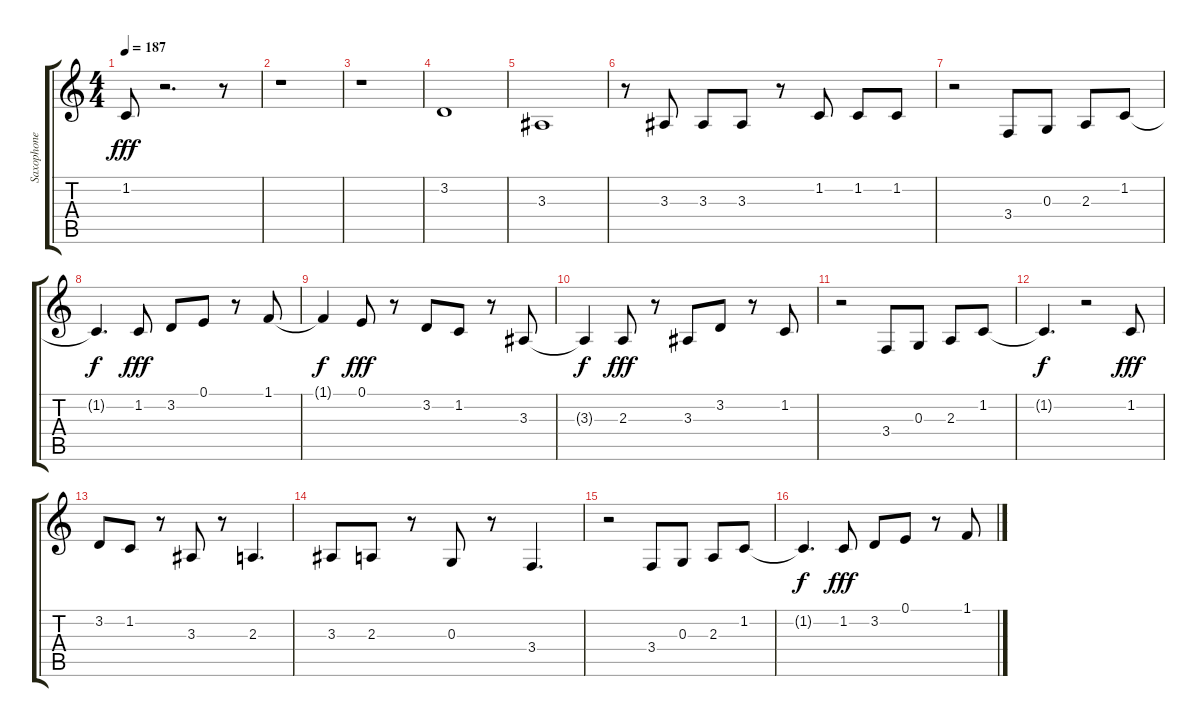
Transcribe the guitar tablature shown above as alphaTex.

\track ("Saxophone" "Saxophone") {instrument tenorsax}
\staff {score tabs}
\tuning (E4 B3 G3 D3 A2 E2) {hide}
\ts (4 4)
\tempo 187
\clef g2
\ks c
1.2.8{dy fff} r.2{d} r.8 |
r.1 |
r.1 |
3.2.1 |
3.3.1 |
r.8 3.3.8 3.3.8 3.3.8 r.8 1.2.8 1.2.8 1.2.8 |
r.2 3.4.8 0.3.8 2.3.8 1.2.8 |
1.2{t}.4{d dy f} 1.2.8{dy fff} 3.2.8 0.1.8 r.8 1.1.8 |
1.1{t}.4{dy f} 0.1.8{dy fff} r.8 3.2.8 1.2.8 r.8 3.3.8 |
3.3{t}.4{dy f} 2.3.8{dy fff} r.8 3.3.8 3.2.8 r.8 1.2.8 |
r.2 3.4.8 0.3.8 2.3.8 1.2.8 |
1.2{t}.4{d dy f} r.2 1.2.8{dy fff} |
3.2.8 1.2.8 r.8 3.3.8 r.8 2.3.4{d} |
3.3.8 2.3.8 r.8 0.3.8 r.8 3.4.4{d} |
r.2 3.4.8 0.3.8 2.3.8 1.2.8 |
1.2{t}.4{d dy f} 1.2.8{dy fff} 3.2.8 0.1.8 r.8 1.1.8
